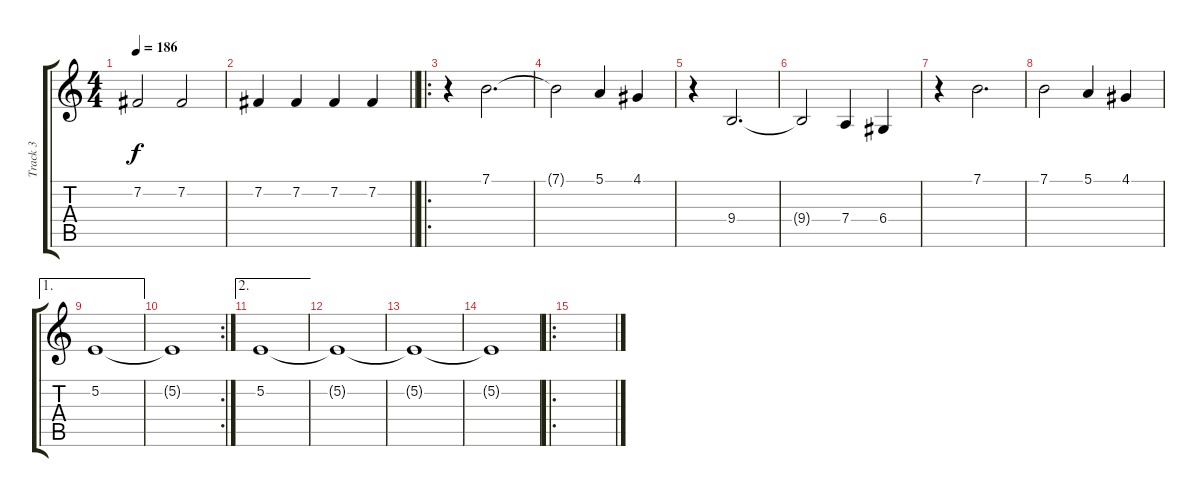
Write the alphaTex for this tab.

\track ("Track 3" "Track 3") {instrument tenorsax}
\staff {score tabs}
\tuning (E4 B3 G3 D3 A2 E2) {hide}
\ts (4 4)
\tempo 186
\clef g2
\ks c
7.2.2{dy f} 7.2.2 |
\barLineRight lightlight
7.2.4 7.2.4 7.2.4 7.2.4 |
\ro
r.4 7.1.2{d} |
7.1{t}.2 5.1.4 4.1.4 |
r.4 9.4.2{d} |
9.4{t}.2 7.4.4 6.4.4 |
r.4 7.1.2{d} |
7.1.2 5.1.4 4.1.4 |
\ae 1
5.2.1 |
\rc 2
5.2{t}.1 |
\ae 2
5.2.1 |
5.2{t}.1 |
5.2{t}.1 |
5.2{t}.1 |
\ro
